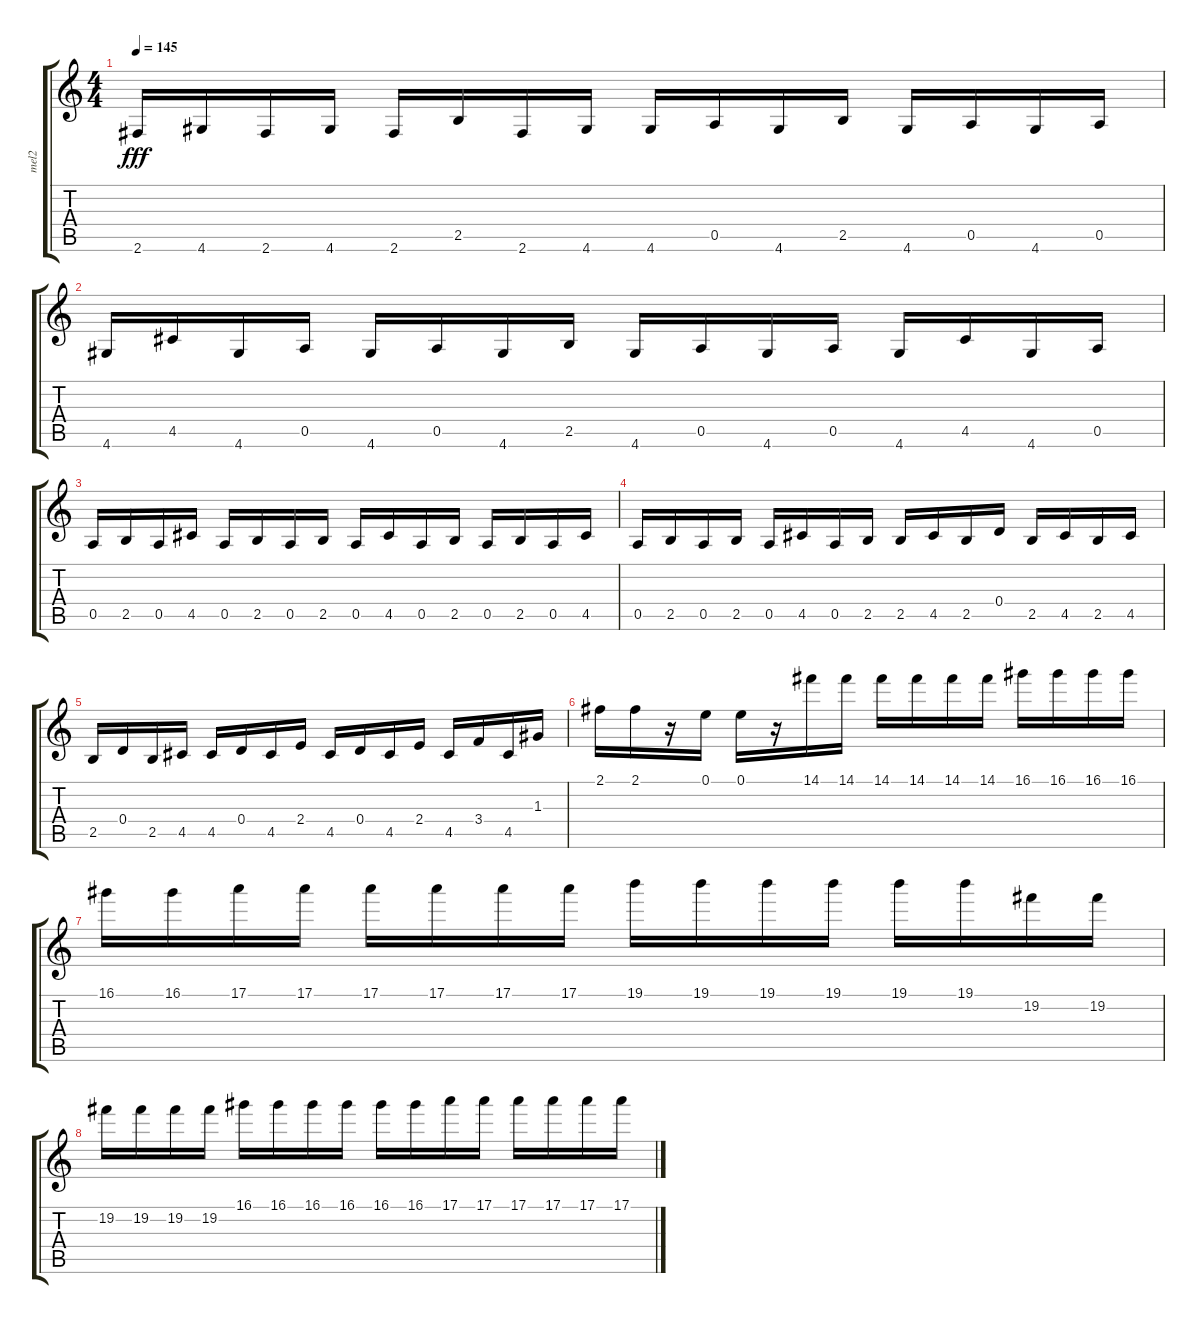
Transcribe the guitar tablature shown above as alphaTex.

\track ("mel2" "mel2") {instrument overdrivenguitar}
\staff {score tabs}
\tuning (E4 B3 G3 D3 A2 E2) {hide}
\ts (4 4)
\tempo 145
\clef g2
\ks c
2.6.16{dy fff} 4.6.16 2.6.16 4.6.16 2.6.16 2.5.16 2.6.16 4.6.16 4.6.16 0.5.16 4.6.16 2.5.16 4.6.16 0.5.16 4.6.16 0.5.16 |
4.6.16 4.5.16 4.6.16 0.5.16 4.6.16 0.5.16 4.6.16 2.5.16 4.6.16 0.5.16 4.6.16 0.5.16 4.6.16 4.5.16 4.6.16 0.5.16 |
0.5.16 2.5.16 0.5.16 4.5.16 0.5.16 2.5.16 0.5.16 2.5.16 0.5.16 4.5.16 0.5.16 2.5.16 0.5.16 2.5.16 0.5.16 4.5.16 |
0.5.16 2.5.16 0.5.16 2.5.16 0.5.16 4.5.16 0.5.16 2.5.16 2.5.16 4.5.16 2.5.16 0.4.16 2.5.16 4.5.16 2.5.16 4.5.16 |
2.5.16 0.4.16 2.5.16 4.5.16 4.5.16 0.4.16 4.5.16 2.4.16 4.5.16 0.4.16 4.5.16 2.4.16 4.5.16 3.4.16 4.5.16 1.3.16 |
2.1.16 2.1.16 r.16 0.1.16 0.1.16 r.16 14.1.16 14.1.16 14.1.16 14.1.16 14.1.16 14.1.16 16.1.16 16.1.16 16.1.16 16.1.16 |
16.1.16 16.1.16 17.1.16 17.1.16 17.1.16 17.1.16 17.1.16 17.1.16 19.1.16 19.1.16 19.1.16 19.1.16 19.1.16 19.1.16 19.2.16 19.2.16 |
19.2.16 19.2.16 19.2.16 19.2.16 16.1.16 16.1.16 16.1.16 16.1.16 16.1.16 16.1.16 17.1.16 17.1.16 17.1.16 17.1.16 17.1.16 17.1.16
